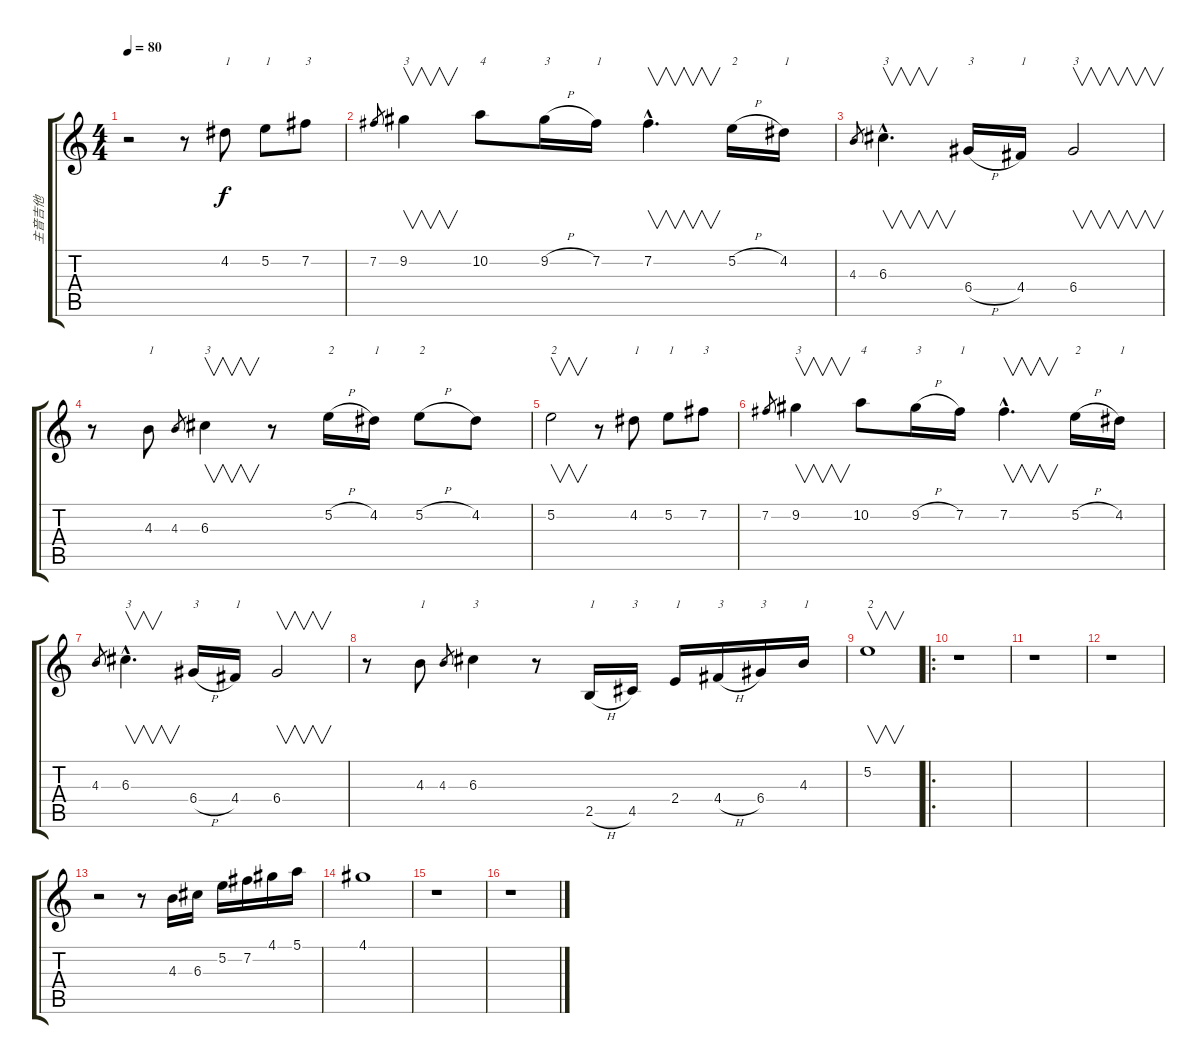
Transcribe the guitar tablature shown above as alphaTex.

\track ("主音吉他" "主音吉他") {instrument overdrivenguitar}
\staff {score tabs}
\tuning (E4 B3 G3 D3 A2 E2) {hide}
\ts (4 4)
\tempo 80
\clef g2
\ks c
r.2{dy f instrument overdrivenguitar} r.8 4.2.8{txt "1"} 5.2.8{txt "1"} 7.2.8{txt "3"} |
7.2.8{gr} 9.2.4{v txt "3"} 10.2.8{txt "4"} 9.2{h}.16{txt "3"} 7.2.16{txt "1"} 7.2{hac}.4{v d} 5.2{h}.16{txt "2"} 4.2.16{txt "1"} |
4.3.8{gr} 6.3{hac}.4{v d txt "3"} 6.4{h}.16{txt "3"} 4.4.16{txt "1"} 6.4.2{v txt "3"} |
r.8 4.3.8{txt "1"} 4.3.8{gr} 6.3.4{v txt "3"} r.8 5.2{h}.16{txt "2"} 4.2.16{txt "1"} 5.2{h}.8{txt "2"} 4.2.8 |
5.2.2{v txt "2"} r.8 4.2.8{txt "1"} 5.2.8{txt "1"} 7.2.8{txt "3"} |
7.2.8{gr} 9.2.4{v txt "3"} 10.2.8{txt "4"} 9.2{h}.16{txt "3"} 7.2.16{txt "1"} 7.2{hac}.4{v d} 5.2{h}.16{txt "2"} 4.2.16{txt "1"} |
4.3.8{gr} 6.3{hac}.4{v d txt "3"} 6.4{h}.16{txt "3"} 4.4.16{txt "1"} 6.4.2{v} |
r.8 4.3.8{txt "1"} 4.3.8{gr} 6.3.4{txt "3"} r.8 2.5{h}.16{txt "1"} 4.5.16{txt "3"} 2.4.16{txt "1"} 4.4{h}.16{txt "3"} 6.4.16{txt "3"} 4.3.16{txt "1"} |
5.2.1{v txt "2"} |
\ro
r.1 |
r.1 |
r.1 |
r.2 r.8 4.3.16 6.3.16 5.2.16 7.2.16 4.1.16 5.1.16 |
4.1.1 |
r.1 |
r.1
